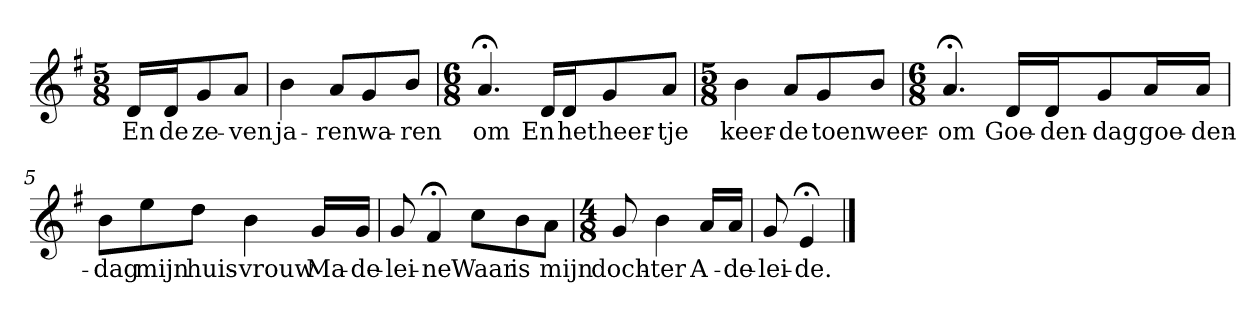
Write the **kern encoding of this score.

**kern	**text
*part1	*part1
*staff1	*staff1
*k[f#]	*
*G:	*
*M5/8	*
*MM120	*
=	=
16dLL	En
16dJ	de
8g	ze-
8aJ	-ven
=1	=1
4b	ja-
8aL	-ren
8g	wa-
8bJ	-ren
=2	=2
*M6/8	*
4.a;<	om
16dLL	En
16dJ	het
8g	heer-
8aJ	-tje
=3	=3
*M5/8	*
4b	keer-
8aL	-de
8g	toen
8bJ	weer-
=4	=4
*M6/8	*
4.a;<	-om
16dLL	Goe-
16dJ	-den-
8g	-dag
16aL	goe-
16aJJ	-den-
=5	=5
8bL	-dag
8ee	mijn
8ddJ	huis-
4b	-vrouw
16gLL	Ma-
16gJJ	-de-
=6	=6
8g	-lei-
4f#;<	-ne
8ccL	Waar
8b	is
8aJ	mijn
=7	=7
*M4/8	*
8g	doch-
4b	-ter
16aLL	A-
16aJJ	-de-
=8	=8
8g	-lei-
4e;<	-de.
==	==
*-	*-
